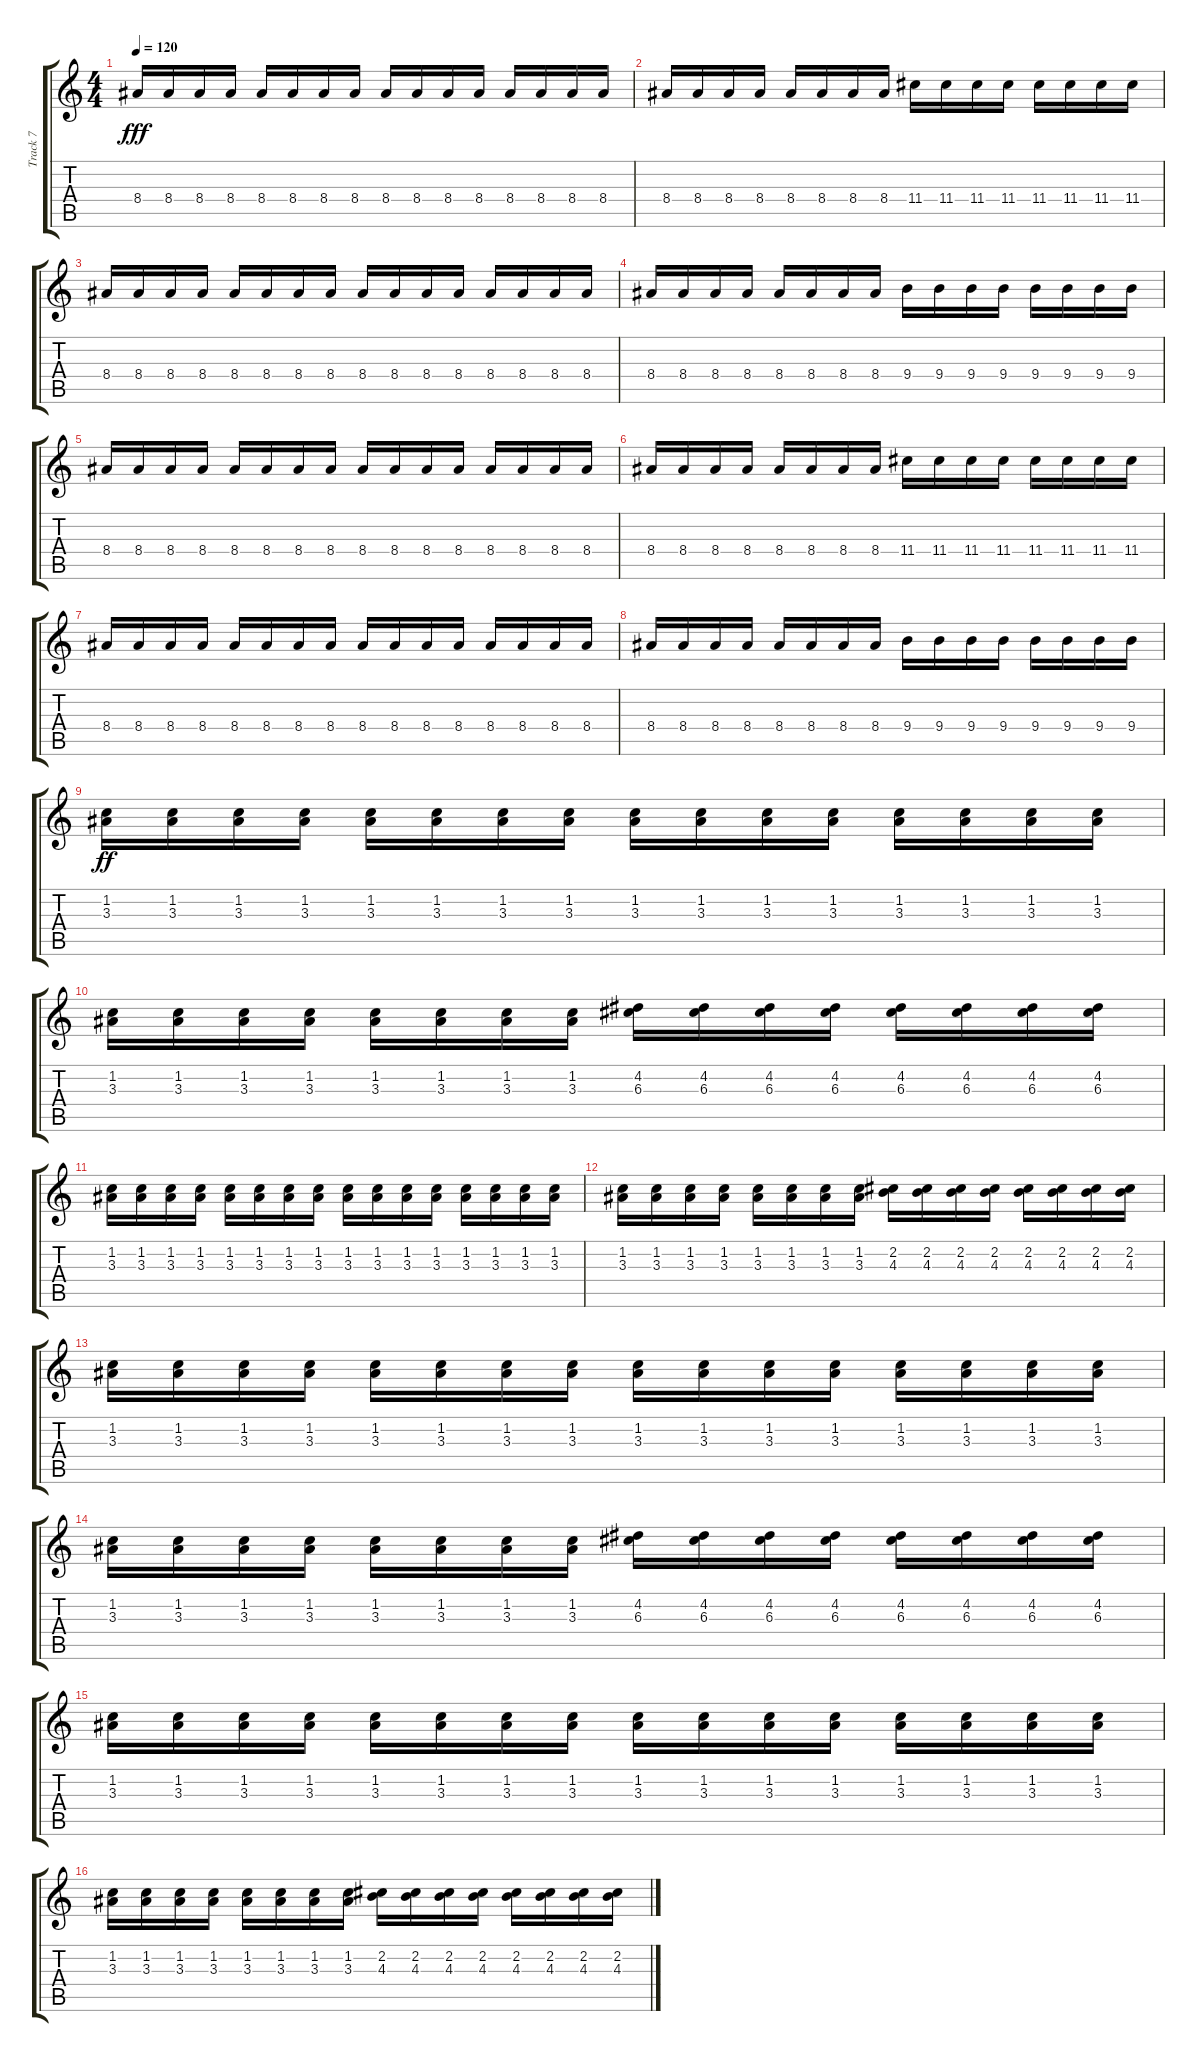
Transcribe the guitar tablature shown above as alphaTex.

\track ("Track 7" "Track 7") {instrument distortionguitar}
\staff {score tabs}
\tuning (E4 B3 G3 D3 A2 E2) {hide}
\ts (4 4)
\tempo 120
\clef g2
\ks c
8.4.16{dy fff} 8.4.16 8.4.16 8.4.16 8.4.16 8.4.16 8.4.16 8.4.16 8.4.16 8.4.16 8.4.16 8.4.16 8.4.16 8.4.16 8.4.16 8.4.16 |
8.4.16 8.4.16 8.4.16 8.4.16 8.4.16 8.4.16 8.4.16 8.4.16 11.4.16 11.4.16 11.4.16 11.4.16 11.4.16 11.4.16 11.4.16 11.4.16 |
8.4.16 8.4.16 8.4.16 8.4.16 8.4.16 8.4.16 8.4.16 8.4.16 8.4.16 8.4.16 8.4.16 8.4.16 8.4.16 8.4.16 8.4.16 8.4.16 |
8.4.16 8.4.16 8.4.16 8.4.16 8.4.16 8.4.16 8.4.16 8.4.16 9.4.16 9.4.16 9.4.16 9.4.16 9.4.16 9.4.16 9.4.16 9.4.16 |
8.4.16 8.4.16 8.4.16 8.4.16 8.4.16 8.4.16 8.4.16 8.4.16 8.4.16 8.4.16 8.4.16 8.4.16 8.4.16 8.4.16 8.4.16 8.4.16 |
8.4.16 8.4.16 8.4.16 8.4.16 8.4.16 8.4.16 8.4.16 8.4.16 11.4.16 11.4.16 11.4.16 11.4.16 11.4.16 11.4.16 11.4.16 11.4.16 |
8.4.16 8.4.16 8.4.16 8.4.16 8.4.16 8.4.16 8.4.16 8.4.16 8.4.16 8.4.16 8.4.16 8.4.16 8.4.16 8.4.16 8.4.16 8.4.16 |
8.4.16 8.4.16 8.4.16 8.4.16 8.4.16 8.4.16 8.4.16 8.4.16 9.4.16 9.4.16 9.4.16 9.4.16 9.4.16 9.4.16 9.4.16 9.4.16 |
(1.2 3.3).16{dy ff volume 12} (1.2 3.3).16 (1.2 3.3).16 (1.2 3.3).16 (1.2 3.3).16 (1.2 3.3).16 (1.2 3.3).16 (1.2 3.3).16 (1.2 3.3).16 (1.2 3.3).16 (1.2 3.3).16 (1.2 3.3).16 (1.2 3.3).16 (1.2 3.3).16 (1.2 3.3).16 (1.2 3.3).16 |
(1.2 3.3).16 (1.2 3.3).16 (1.2 3.3).16 (1.2 3.3).16 (1.2 3.3).16 (1.2 3.3).16 (1.2 3.3).16 (1.2 3.3).16 (4.2 6.3).16 (4.2 6.3).16 (4.2 6.3).16 (4.2 6.3).16 (4.2 6.3).16 (4.2 6.3).16 (4.2 6.3).16 (4.2 6.3).16 |
(1.2 3.3).16 (1.2 3.3).16 (1.2 3.3).16 (1.2 3.3).16 (1.2 3.3).16 (1.2 3.3).16 (1.2 3.3).16 (1.2 3.3).16 (1.2 3.3).16 (1.2 3.3).16 (1.2 3.3).16 (1.2 3.3).16 (1.2 3.3).16 (1.2 3.3).16 (1.2 3.3).16 (1.2 3.3).16 |
(1.2 3.3).16 (1.2 3.3).16 (1.2 3.3).16 (1.2 3.3).16 (1.2 3.3).16 (1.2 3.3).16 (1.2 3.3).16 (1.2 3.3).16 (2.2 4.3).16 (2.2 4.3).16 (2.2 4.3).16 (2.2 4.3).16 (2.2 4.3).16 (2.2 4.3).16 (2.2 4.3).16 (2.2 4.3).16 |
(1.2 3.3).16 (1.2 3.3).16 (1.2 3.3).16 (1.2 3.3).16 (1.2 3.3).16 (1.2 3.3).16 (1.2 3.3).16 (1.2 3.3).16 (1.2 3.3).16 (1.2 3.3).16 (1.2 3.3).16 (1.2 3.3).16 (1.2 3.3).16 (1.2 3.3).16 (1.2 3.3).16 (1.2 3.3).16 |
(1.2 3.3).16 (1.2 3.3).16 (1.2 3.3).16 (1.2 3.3).16 (1.2 3.3).16 (1.2 3.3).16 (1.2 3.3).16 (1.2 3.3).16 (4.2 6.3).16 (4.2 6.3).16 (4.2 6.3).16 (4.2 6.3).16 (4.2 6.3).16 (4.2 6.3).16 (4.2 6.3).16 (4.2 6.3).16 |
(1.2 3.3).16 (1.2 3.3).16 (1.2 3.3).16 (1.2 3.3).16 (1.2 3.3).16 (1.2 3.3).16 (1.2 3.3).16 (1.2 3.3).16 (1.2 3.3).16 (1.2 3.3).16 (1.2 3.3).16 (1.2 3.3).16 (1.2 3.3).16 (1.2 3.3).16 (1.2 3.3).16 (1.2 3.3).16 |
(1.2 3.3).16 (1.2 3.3).16 (1.2 3.3).16 (1.2 3.3).16 (1.2 3.3).16 (1.2 3.3).16 (1.2 3.3).16 (1.2 3.3).16 (2.2 4.3).16 (2.2 4.3).16 (2.2 4.3).16 (2.2 4.3).16 (2.2 4.3).16 (2.2 4.3).16 (2.2 4.3).16 (2.2 4.3).16
